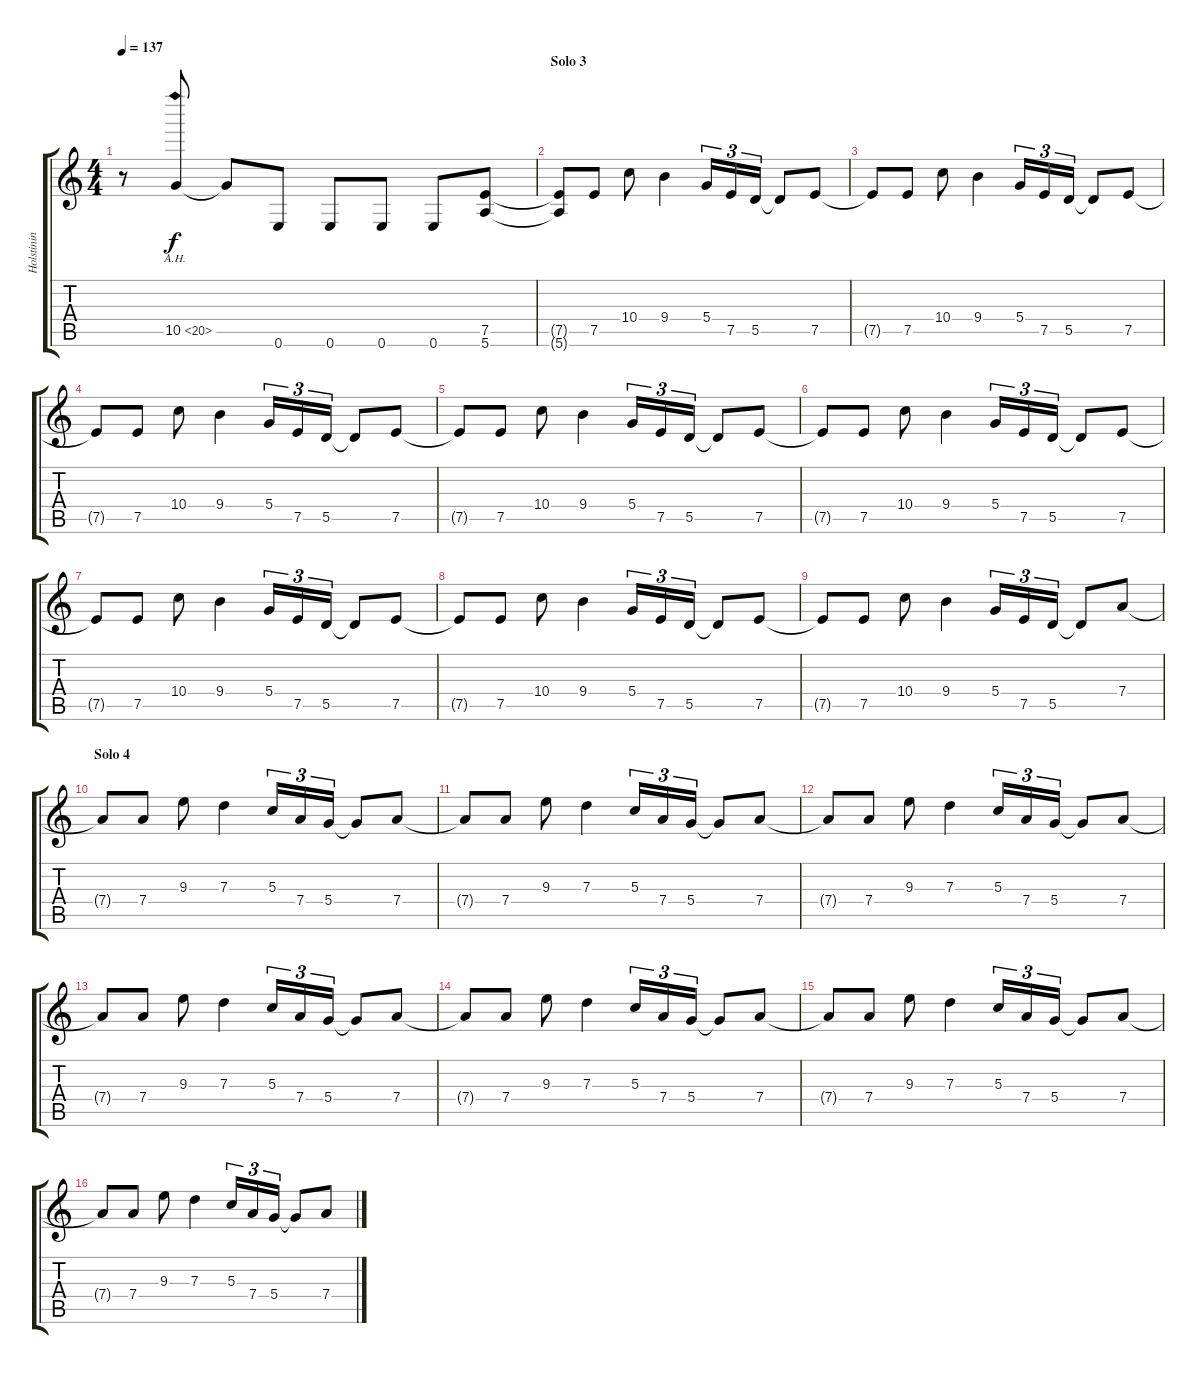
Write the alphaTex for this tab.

\track ("Holstinin" "Holstinin") {instrument overdrivenguitar}
\staff {score tabs}
\tuning (E4 B3 G3 D3 A2 E2) {hide}
\ts (4 4)
\tempo 137
\clef g2
\ks c
r.8{dy f} 10.5{ah 10}.8 10.5{t}.8 0.6.8 0.6.8 0.6.8 0.6.8 (7.5 5.6).8 |
\section ("" "Solo 3")
(7.5{t} 5.6{t}).8 7.5.8 10.4.8 9.4.4 5.4.16{tu (3 2)} 7.5.16{tu (3 2)} 5.5.16{tu (3 2)} 5.5{t}.8 7.5.8 |
7.5{t}.8 7.5.8 10.4.8 9.4.4 5.4.16{tu (3 2)} 7.5.16{tu (3 2)} 5.5.16{tu (3 2)} 5.5{t}.8 7.5.8 |
7.5{t}.8 7.5.8 10.4.8 9.4.4 5.4.16{tu (3 2)} 7.5.16{tu (3 2)} 5.5.16{tu (3 2)} 5.5{t}.8 7.5.8 |
7.5{t}.8 7.5.8 10.4.8 9.4.4 5.4.16{tu (3 2)} 7.5.16{tu (3 2)} 5.5.16{tu (3 2)} 5.5{t}.8 7.5.8 |
7.5{t}.8 7.5.8 10.4.8 9.4.4 5.4.16{tu (3 2)} 7.5.16{tu (3 2)} 5.5.16{tu (3 2)} 5.5{t}.8 7.5.8 |
7.5{t}.8 7.5.8 10.4.8 9.4.4 5.4.16{tu (3 2)} 7.5.16{tu (3 2)} 5.5.16{tu (3 2)} 5.5{t}.8 7.5.8 |
7.5{t}.8 7.5.8 10.4.8 9.4.4 5.4.16{tu (3 2)} 7.5.16{tu (3 2)} 5.5.16{tu (3 2)} 5.5{t}.8 7.5.8 |
7.5{t}.8 7.5.8 10.4.8 9.4.4 5.4.16{tu (3 2)} 7.5.16{tu (3 2)} 5.5.16{tu (3 2)} 5.5{t}.8 7.4.8 |
\section ("" "Solo 4")
7.4{t}.8 7.4.8 9.3.8 7.3.4 5.3.16{tu (3 2)} 7.4.16{tu (3 2)} 5.4.16{tu (3 2)} 5.4{t}.8 7.4.8 |
7.4{t}.8 7.4.8 9.3.8 7.3.4 5.3.16{tu (3 2)} 7.4.16{tu (3 2)} 5.4.16{tu (3 2)} 5.4{t}.8 7.4.8 |
7.4{t}.8 7.4.8 9.3.8 7.3.4 5.3.16{tu (3 2)} 7.4.16{tu (3 2)} 5.4.16{tu (3 2)} 5.4{t}.8 7.4.8 |
7.4{t}.8 7.4.8 9.3.8 7.3.4 5.3.16{tu (3 2)} 7.4.16{tu (3 2)} 5.4.16{tu (3 2)} 5.4{t}.8 7.4.8 |
7.4{t}.8 7.4.8 9.3.8 7.3.4 5.3.16{tu (3 2)} 7.4.16{tu (3 2)} 5.4.16{tu (3 2)} 5.4{t}.8 7.4.8 |
7.4{t}.8 7.4.8 9.3.8 7.3.4 5.3.16{tu (3 2)} 7.4.16{tu (3 2)} 5.4.16{tu (3 2)} 5.4{t}.8 7.4.8 |
7.4{t}.8 7.4.8 9.3.8 7.3.4 5.3.16{tu (3 2)} 7.4.16{tu (3 2)} 5.4.16{tu (3 2)} 5.4{t}.8 7.4.8
